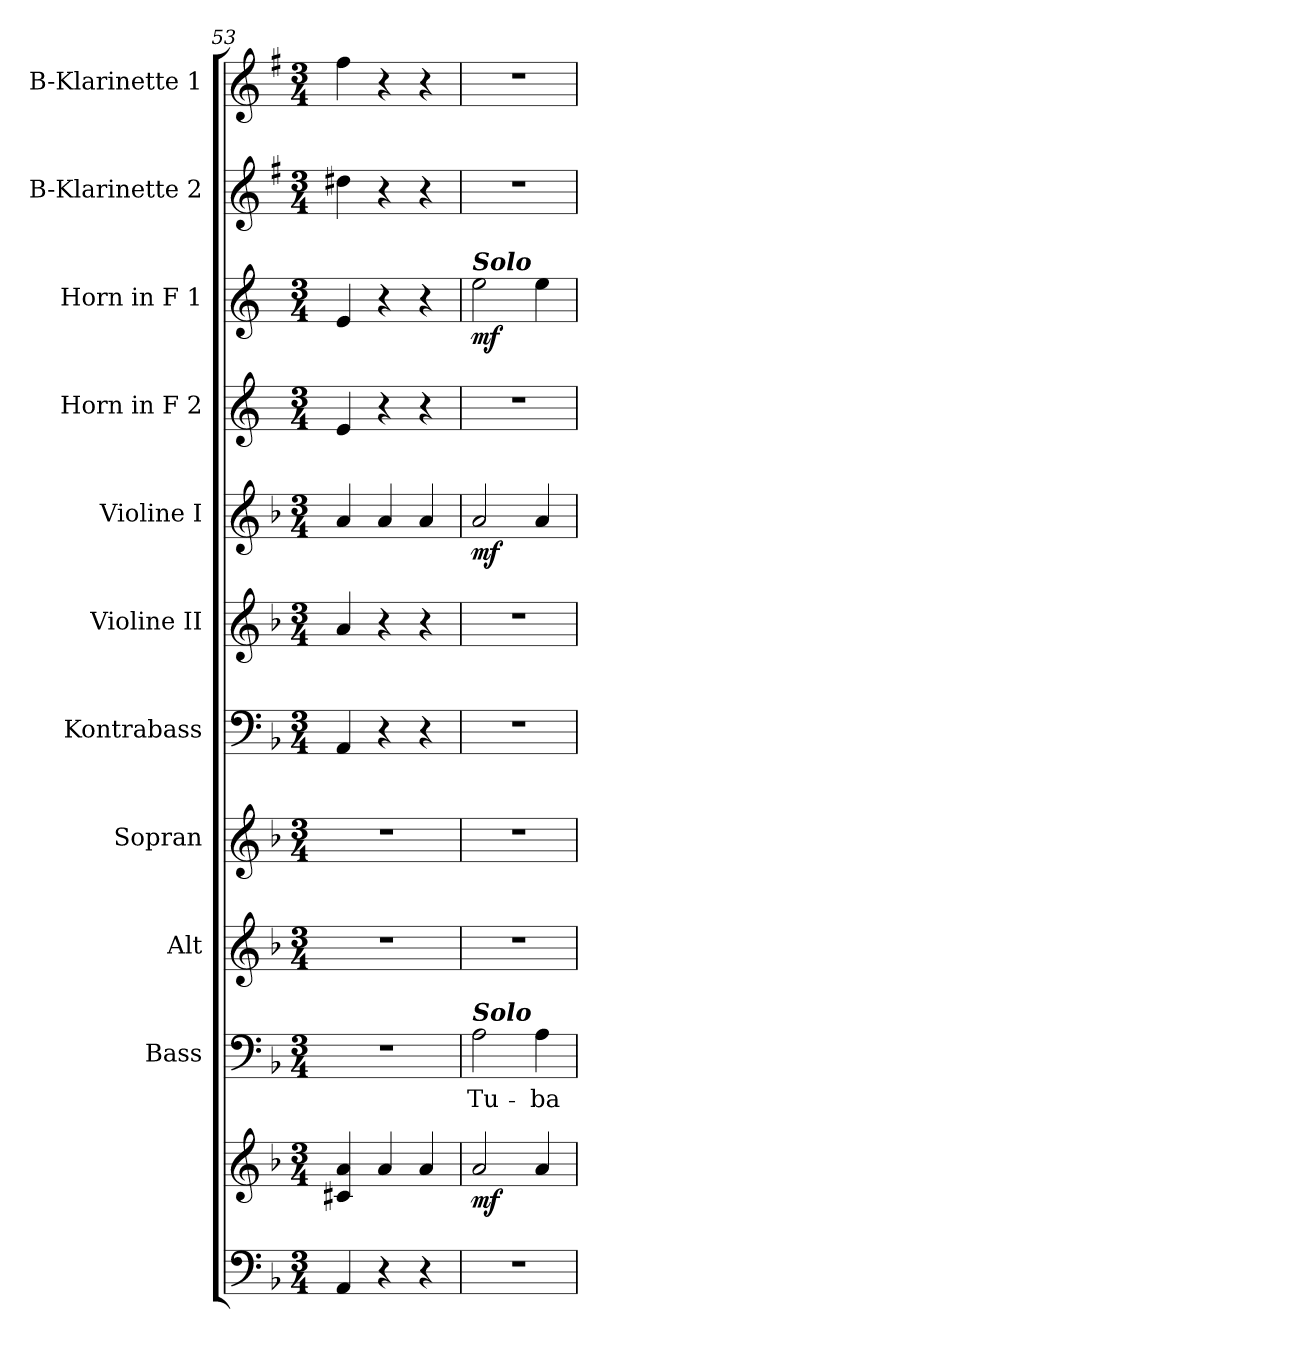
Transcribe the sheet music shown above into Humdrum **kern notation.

**kern	**kern	**dynam	**kern	**text	**kern	**kern	**kern	**kern	**kern	**dynam	**kern	**kern	**dynam	**kern	**kern
*part11	*part11	*part11	*part10	*part10	*part9	*part8	*part7	*part6	*part5	*part5	*part4	*part3	*part3	*part2	*part1
*staff12	*staff11	*staff11/12	*staff10	*staff10	*staff9	*staff8	*staff7	*staff6	*staff5	*staff5	*staff4	*staff3	*staff3	*staff2	*staff1
*	*	*	*I"Bass	*	*I"Alt	*I"Sopran	*I"Kontrabass	*I"Violine II	*I"Violine I	*	*I"Horn in F 2	*I"Horn in F 1	*	*I"B-Klarinette 2	*I"B-Klarinette 1
*	*	*	*I'B.	*	*I'A.	*I'S.	*I'Kb.	*I'Vl. II	*I'Vl. I	*	*	*	*	*I'B Kl. 2	*I'B Kl. 1
*clefF4	*clefG2	*	*clefF4	*	*clefG2	*clefG2	*clefF4	*clefG2	*clefG2	*	*clefG2	*clefG2	*	*clefG2	*clefG2
*	*	*	*	*	*	*	*ITrd7c12	*	*	*	*ITrd4c7	*ITrd4c7	*	*ITrd1c2	*ITrd1c2
*k[b-]	*k[b-]	*	*k[b-]	*	*k[b-]	*k[b-]	*k[b-]	*k[b-]	*k[b-]	*	*k[b-]	*k[b-]	*	*k[b-]	*k[b-]
*F:	*F:	*	*F:	*	*F:	*F:	*F:	*F:	*F:	*	*F:	*F:	*	*F:	*F:
*M3/4	*M3/4	*	*M3/4	*	*M3/4	*M3/4	*M3/4	*M3/4	*M3/4	*	*M3/4	*M3/4	*	*M3/4	*M3/4
=53	=53	=53	=53	=53	=53	=53	=53	=53	=53	=53	=53	=53	=53	=53	=53
4AA/	4c#X/ 4a/	.	2.r	.	2.r	2.r	4AAA/	4a/	4a/	.	4A/	4A/	.	4cc#X\	4ee\
4r	4a/	.	.	.	.	.	4r	4r	4a/	.	4r	4r	.	4r	4r
4r	4a/	.	.	.	.	.	4r	4r	4a/	.	4r	4r	.	4r	4r
=54	=54	=54	=54	=54	=54	=54	=54	=54	=54	=54	=54	=54	=54	=54	=54
!	!	!	!	!	!	!	!	!	!	!	!	!LO:TX:a:Bi:t=Solo	!	!	!
!	!	!	!LO:TX:a:Bi:t=Solo	!	!	!	!	!	!	!	!	!	!	!	!
!	!	!LO:DY:b	!	!LO:LY:b	!	!	!	!	!	!LO:DY:b	!	!	!LO:DY:b	!	!
2.r	2a/	mf	2A\	Tu-	2.r	2.r	2.r	2.r	2a/	mf	2.r	2a\	mf	2.r	2.r
!	!	!	!	!LO:LY:b	!	!	!	!	!	!	!	!	!	!	!
.	4a/	.	4A\	-ba	.	.	.	.	4a/	.	.	4a\	.	.	.
=	=	=	=	=	=	=	=	=	=	=	=	=	=	=	=
*-	*-	*-	*-	*-	*-	*-	*-	*-	*-	*-	*-	*-	*-	*-	*-
